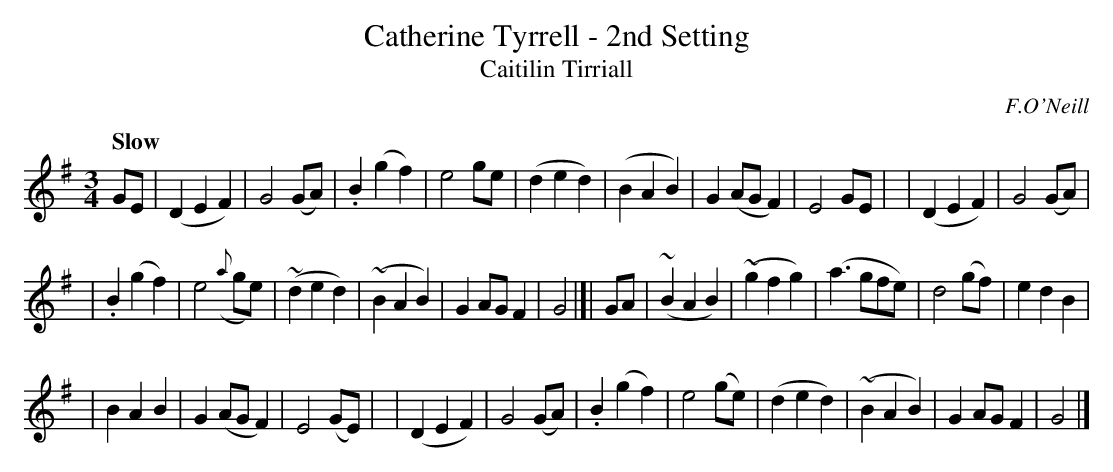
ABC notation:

X:1
T: Catherine Tyrrell - 2nd Setting
T: Caitilin Tirriall
Q: "Slow"
O: F.O'Neill
M: 3/4
L: 1/8
K: G
GE \
| (D2E2F2) | G4(GA) | .B2(g2f2) | e4ge \
| (d2e2d2) | (B2A2B2) | G2(AGF2) | E4GE |\
| (D2E2F2) | G4(GA) |
| .B2(g2f2) | e4({a}ge) \
| (~d2e2d2) | (~B2A2B2) | G2AGF2 | G4 |]| GA \
| (~B2A2B2) | (~g2f2g2) | (a3gfe) | d4(gf) \
| e2d2B2 |
| B2A2B2 | G2(AGF2) | E4(GE) |\
| (D2E2F2) | G4(GA) | .B2(g2f2) | e4(ge) \
| (d2e2d2) | (~B2A2B2) | G2AGF2 | G4 |]
